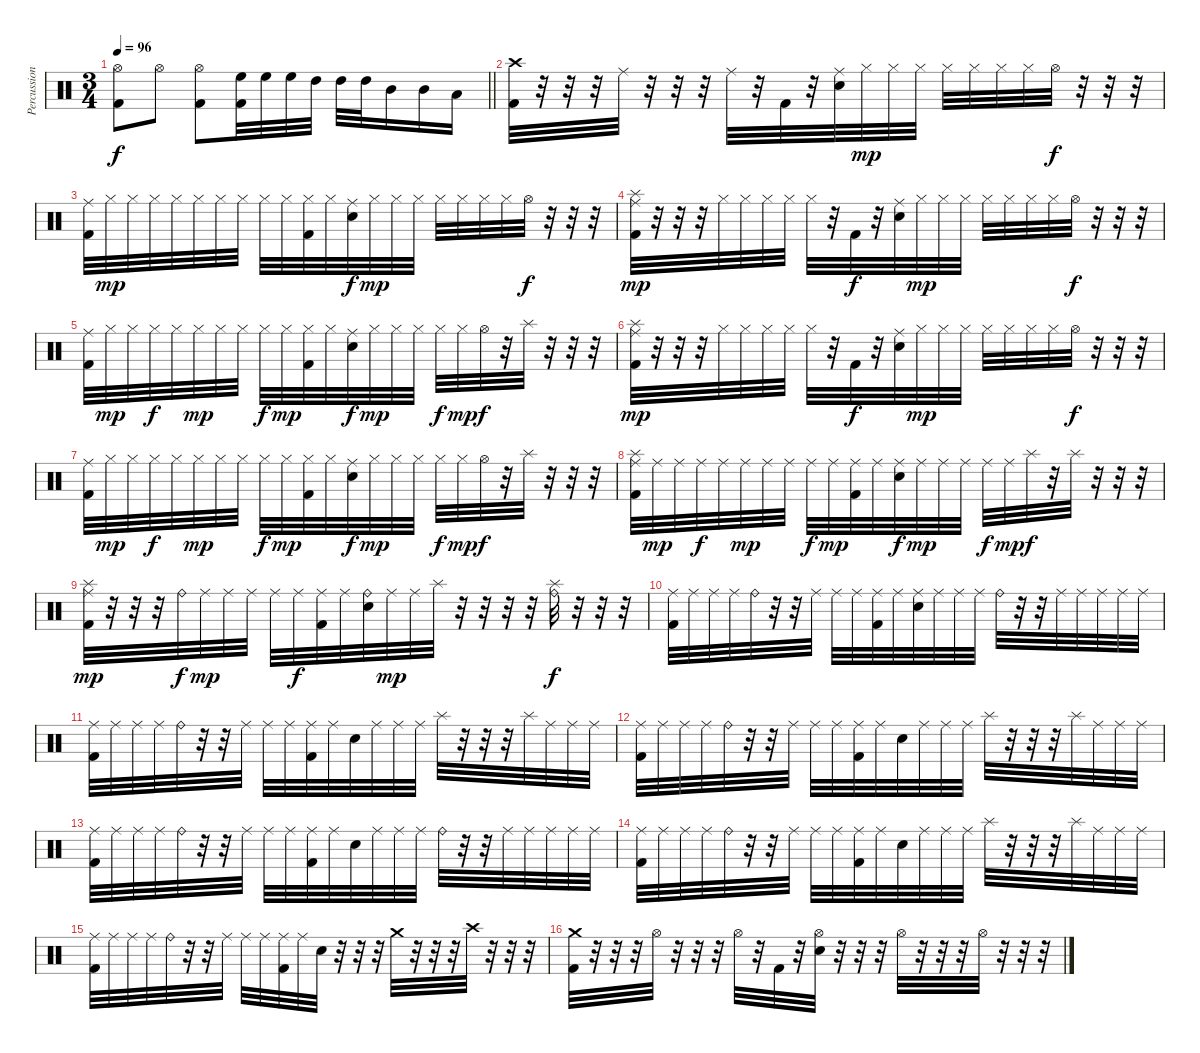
\track ("Percussion" "Percussion") {instrument percussion}
\staff {score}
\articulation defaults
\ts (3 4)
\tempo 96
\clef neutral
\barLineRight lightlight
\ks c
("Hi-Hat (open)" "Kick (hit) 2").8{dy f} "Hi-Hat (open)".8 ("Hi-Hat (open)" "Kick (hit) 2").8 ("High Floor Tom (hit)" "Kick (hit) 2").32 "High Floor Tom (hit)".32 "High Floor Tom (hit)".32 "High Tom (hit)".32 "High Tom (hit)".32 "High Tom (hit)".32 "Mid Tom (hit)".16 "Mid Tom (hit)".16 "Low Tom (hit)".16 |
("Crash high (hit)" "Kick (hit) 2").32 r.32 r.32 r.32 "Ride (middle)".32 r.32 r.32 r.32 "Ride (middle)".32 r.32 "Kick (hit) 2".32 r.32 ("Ride (middle)" "Electric Snare (hit)").32 "Hi-Hat (closed)".32{dy mp} "Hi-Hat (closed)".32 "Hi-Hat (closed)".32 "Hi-Hat (closed)".32 "Hi-Hat (closed)".32 "Hi-Hat (closed)".32 "Hi-Hat (closed)".32 "Hi-Hat (open)".32{dy f} r.32 r.32 r.32 |
("Ride (middle)" "Kick (hit) 2").32 "Hi-Hat (closed)".32{dy mp} "Hi-Hat (closed)".32 "Hi-Hat (closed)".32 "Hi-Hat (closed)".32 "Hi-Hat (closed)".32 "Hi-Hat (closed)".32 "Hi-Hat (closed)".32 "Hi-Hat (closed)".32 "Hi-Hat (closed)".32 ("Hi-Hat (closed)" "Kick (hit) 2").32 "Hi-Hat (closed)".32 ("Ride (middle)" "Electric Snare (hit)").32{dy f} "Hi-Hat (closed)".32{dy mp} "Hi-Hat (closed)".32 "Hi-Hat (closed)".32 "Hi-Hat (closed)".32 "Hi-Hat (closed)".32 "Hi-Hat (closed)".32 "Hi-Hat (closed)".32 "Hi-Hat (open)".32{dy f} r.32 r.32 r.32 |
("Ride (middle)" "Splash (hit)" "Kick (hit) 2").32{dy mp} r.32 r.32 r.32 "Hi-Hat (closed)".32 "Hi-Hat (closed)".32 "Hi-Hat (closed)".32 "Hi-Hat (closed)".32 "Hi-Hat (closed)".32 r.32 "Kick (hit) 2".32{dy f} r.32 ("Ride (middle)" "Electric Snare (hit)").32 "Hi-Hat (closed)".32{dy mp} "Hi-Hat (closed)".32 "Hi-Hat (closed)".32 "Hi-Hat (closed)".32 "Hi-Hat (closed)".32 "Hi-Hat (closed)".32 "Hi-Hat (closed)".32 "Hi-Hat (open)".32{dy f} r.32 r.32 r.32 |
("Ride (middle)" "Kick (hit) 2").32 "Hi-Hat (closed)".32{dy mp} "Hi-Hat (closed)".32 "Hi-Hat (closed)".32{dy f} "Hi-Hat (closed)".32 "Hi-Hat (closed)".32{dy mp} "Hi-Hat (closed)".32 "Hi-Hat (closed)".32 "Hi-Hat (closed)".32{dy f} "Hi-Hat (closed)".32{dy mp} ("Hi-Hat (closed)" "Kick (hit) 2").32 "Hi-Hat (closed)".32 ("Ride (middle)" "Electric Snare (hit)").32{dy f} "Hi-Hat (closed)".32{dy mp} "Hi-Hat (closed)".32 "Hi-Hat (closed)".32 "Hi-Hat (closed)".32{dy f} "Hi-Hat (closed)".32{dy mp} "Hi-Hat (open)".32{dy f} r.32 "Splash (hit)".32 r.32 r.32 r.32 |
("Ride (middle)" "Splash (hit)" "Kick (hit) 2").32{dy mp} r.32 r.32 r.32 "Hi-Hat (closed)".32 "Hi-Hat (closed)".32 "Hi-Hat (closed)".32 "Hi-Hat (closed)".32 "Hi-Hat (closed)".32 r.32 "Kick (hit) 2".32{dy f} r.32 ("Ride (middle)" "Electric Snare (hit)").32 "Hi-Hat (closed)".32{dy mp} "Hi-Hat (closed)".32 "Hi-Hat (closed)".32 "Hi-Hat (closed)".32 "Hi-Hat (closed)".32 "Hi-Hat (closed)".32 "Hi-Hat (closed)".32 "Hi-Hat (open)".32{dy f} r.32 r.32 r.32 |
("Ride (middle)" "Kick (hit) 2").32 "Hi-Hat (closed)".32{dy mp} "Hi-Hat (closed)".32 "Hi-Hat (closed)".32{dy f} "Hi-Hat (closed)".32 "Hi-Hat (closed)".32{dy mp} "Hi-Hat (closed)".32 "Hi-Hat (closed)".32 "Hi-Hat (closed)".32{dy f} "Hi-Hat (closed)".32{dy mp} ("Hi-Hat (closed)" "Kick (hit) 2").32 "Hi-Hat (closed)".32 ("Ride (middle)" "Electric Snare (hit)").32{dy f} "Hi-Hat (closed)".32{dy mp} "Hi-Hat (closed)".32 "Hi-Hat (closed)".32 "Hi-Hat (closed)".32{dy f} "Hi-Hat (closed)".32{dy mp} "Hi-Hat (open)".32{dy f} r.32 "Splash (hit)".32 r.32 r.32 r.32 |
("Ride (middle)" "Splash (hit)" "Kick (hit) 2").32 "Ride (middle)".32{dy mp} "Ride (middle)".32 "Ride (middle)".32{dy f} "Ride (middle)".32 "Ride (middle)".32{dy mp} "Ride (middle)".32 "Ride (middle)".32 "Ride (middle)".32{dy f} "Ride (middle)".32{dy mp} ("Ride (middle)" "Kick (hit) 2").32 "Ride (middle)".32 ("Ride (middle)" "Electric Snare (hit)").32{dy f} "Ride (middle)".32{dy mp} "Ride (middle)".32 "Ride (middle)".32 "Ride (middle)".32{dy f} "Ride (middle)".32{dy mp} "Splash (hit)".32{dy f} r.32 "Splash (hit)".32 r.32 r.32 r.32 |
("Ride (middle)" "Splash (hit)" "Kick (hit) 2").32{dy mp} r.32 r.32 r.32 "Ride (bell)".32{dy f} "Ride (middle)".32{dy mp} "Ride (middle)".32 "Ride (middle)".32 "Ride (middle)".32 "Ride (middle)".32{dy f} ("Ride (middle)" "Kick (hit) 2").32 "Ride (middle)".32 ("Ride (bell)" "Electric Snare (hit)").32 "Ride (middle)".32{dy mp} "Ride (middle)".32 "Splash (hit)".32 r.32 r.32 r.32 r.32 ("Ride (bell)" "Splash (hit)").32{dy f} r.32 r.32 r.32 |
("Ride (middle)" "Kick (hit) 2").32 "Ride (middle)".32 "Ride (middle)".32 "Ride (middle)".32 "Ride (bell)".32 r.32 r.32 "Ride (middle)".32 "Ride (middle)".32 "Ride (middle)".32 ("Ride (middle)" "Kick (hit) 2").32 "Ride (middle)".32 ("Ride (middle)" "Electric Snare (hit)").32 "Ride (middle)".32 "Ride (middle)".32 "Ride (middle)".32 "Ride (bell)".32 r.32 r.32 "Ride (middle)".32 "Ride (middle)".32 "Ride (middle)".32 "Ride (middle)".32 "Ride (middle)".32 |
("Ride (middle)" "Kick (hit) 2").32 "Ride (middle)".32 "Ride (middle)".32 "Ride (middle)".32 "Ride (bell)".32 r.32 r.32 "Ride (middle)".32 "Ride (middle)".32 "Ride (middle)".32 ("Ride (middle)" "Kick (hit) 2").32 "Ride (middle)".32 "Electric Snare (hit)".32 "Ride (middle)".32 "Ride (middle)".32 "Ride (middle)".32 "Splash (hit)".32 r.32 r.32 r.32 "Splash (hit)".32 "Ride (middle)".32 "Ride (middle)".32 "Ride (middle)".32 |
("Ride (middle)" "Kick (hit) 2").32 "Ride (middle)".32 "Ride (middle)".32 "Ride (middle)".32 "Ride (bell)".32 r.32 r.32 "Ride (middle)".32 "Ride (middle)".32 "Ride (middle)".32 ("Ride (middle)" "Kick (hit) 2").32 "Ride (middle)".32 "Electric Snare (hit)".32 "Ride (middle)".32 "Ride (middle)".32 "Ride (middle)".32 "Splash (hit)".32 r.32 r.32 r.32 "Splash (hit)".32 "Ride (middle)".32 "Ride (middle)".32 "Ride (middle)".32 |
("Ride (middle)" "Kick (hit) 2").32 "Ride (middle)".32 "Ride (middle)".32 "Ride (middle)".32 "Ride (bell)".32 r.32 r.32 "Ride (middle)".32 "Ride (middle)".32 "Ride (middle)".32 ("Ride (middle)" "Kick (hit) 2").32 "Ride (middle)".32 "Electric Snare (hit)".32 "Ride (middle)".32 "Ride (middle)".32 "Ride (middle)".32 "Ride (bell)".32 r.32 r.32 "Ride (middle)".32 "Ride (middle)".32 "Ride (middle)".32 "Ride (middle)".32 "Ride (middle)".32 |
("Ride (middle)" "Kick (hit) 2").32 "Ride (middle)".32 "Ride (middle)".32 "Ride (middle)".32 "Ride (bell)".32 r.32 r.32 "Ride (middle)".32 "Ride (middle)".32 "Ride (middle)".32 ("Ride (middle)" "Kick (hit) 2").32 "Ride (middle)".32 "Electric Snare (hit)".32 "Ride (middle)".32 "Ride (middle)".32 "Ride (middle)".32 "Splash (hit)".32 r.32 r.32 r.32 "Splash (hit)".32 "Ride (middle)".32 "Ride (middle)".32 "Ride (middle)".32 |
("Ride (middle)" "Kick (hit) 2").32 "Ride (middle)".32 "Ride (middle)".32 "Ride (middle)".32 "Ride (bell)".32 r.32 r.32 "Ride (middle)".32 "Ride (middle)".32 "Ride (middle)".32 ("Ride (middle)" "Kick (hit) 2").32 "Ride (middle)".32 "Electric Snare (hit)".32 r.32 r.32 r.32 "Crash medium (hit)".32 r.32 r.32 r.32 "Crash high (hit)".32 r.32 r.32 r.32 |
("Crash medium (hit)" "Kick (hit) 2").32 r.32 r.32 r.32 "Hi-Hat (open)".32 r.32 r.32 r.32 "Hi-Hat (open)".32 r.32 "Kick (hit) 2".32 r.32 ("Hi-Hat (open)" "Electric Snare (hit)").32 r.32 r.32 r.32 "Hi-Hat (open)".32 r.32 r.32 r.32 "Hi-Hat (open)".32 r.32 r.32 r.32
